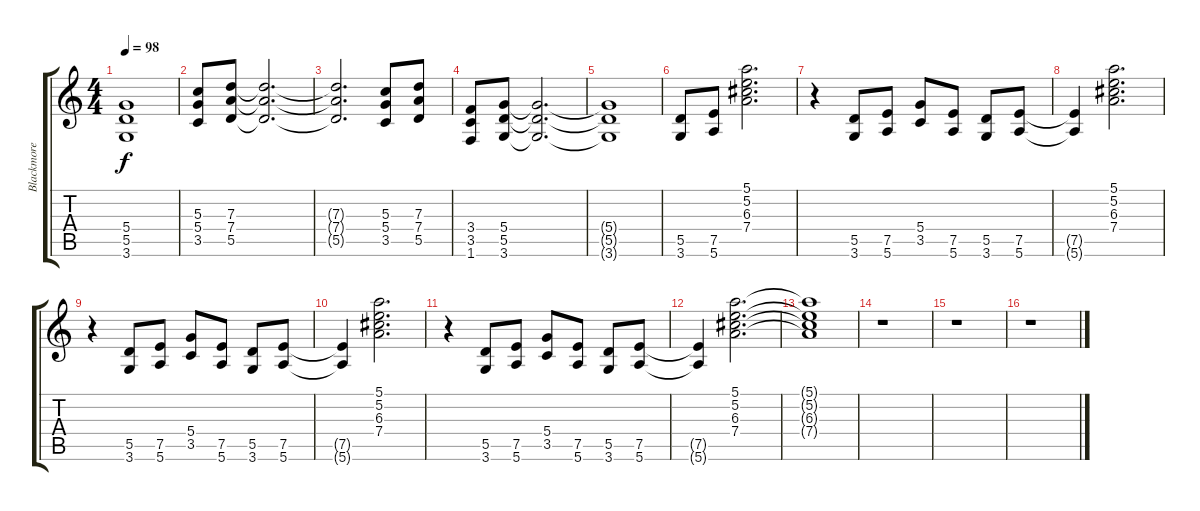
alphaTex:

\track ("Blackmore" "Blackmore") {instrument distortionguitar}
\staff {score tabs}
\tuning (E4 B3 G3 D3 A2 E2) {hide}
\ts (4 4)
\tempo 98
\clef g2
\ks c
(5.4{t} 5.5{t} 3.6{t}).1{dy f} |
(5.3 5.4 3.5).8 (7.3 7.4 5.5).8 (7.3{t} 7.4{t} 5.5{t}).2{d} |
(7.3{t} 7.4{t} 5.5{t}).2{d} (5.3 5.4 3.5).8 (7.3 7.4 5.5).8 |
(3.4 3.5 1.6).8 (5.4 5.5 3.6).8 (5.4{t} 5.5{t} 3.6{t}).2{d} |
(5.4{t} 5.5{t} 3.6{t}).1 |
(5.5 3.6).8 (7.5 5.6).8 (5.1 5.2 6.3 7.4).2{d} |
r.4 (5.5 3.6).8 (7.5 5.6).8 (5.4 3.5).8 (7.5 5.6).8 (5.5 3.6).8 (7.5 5.6).8 |
(7.5{t} 5.6{t}).4 (5.1 5.2 6.3 7.4).2{d} |
r.4 (5.5 3.6).8 (7.5 5.6).8 (5.4 3.5).8 (7.5 5.6).8 (5.5 3.6).8 (7.5 5.6).8 |
(7.5{t} 5.6{t}).4 (5.1 5.2 6.3 7.4).2{d} |
r.4 (5.5 3.6).8 (7.5 5.6).8 (5.4 3.5).8 (7.5 5.6).8 (5.5 3.6).8 (7.5 5.6).8 |
(7.5{t} 5.6{t}).4 (5.1 5.2 6.3 7.4).2{d} |
(5.1{t} 5.2{t} 6.3{t} 7.4{t}).1 |
r.1 |
r.1 |
r.1
